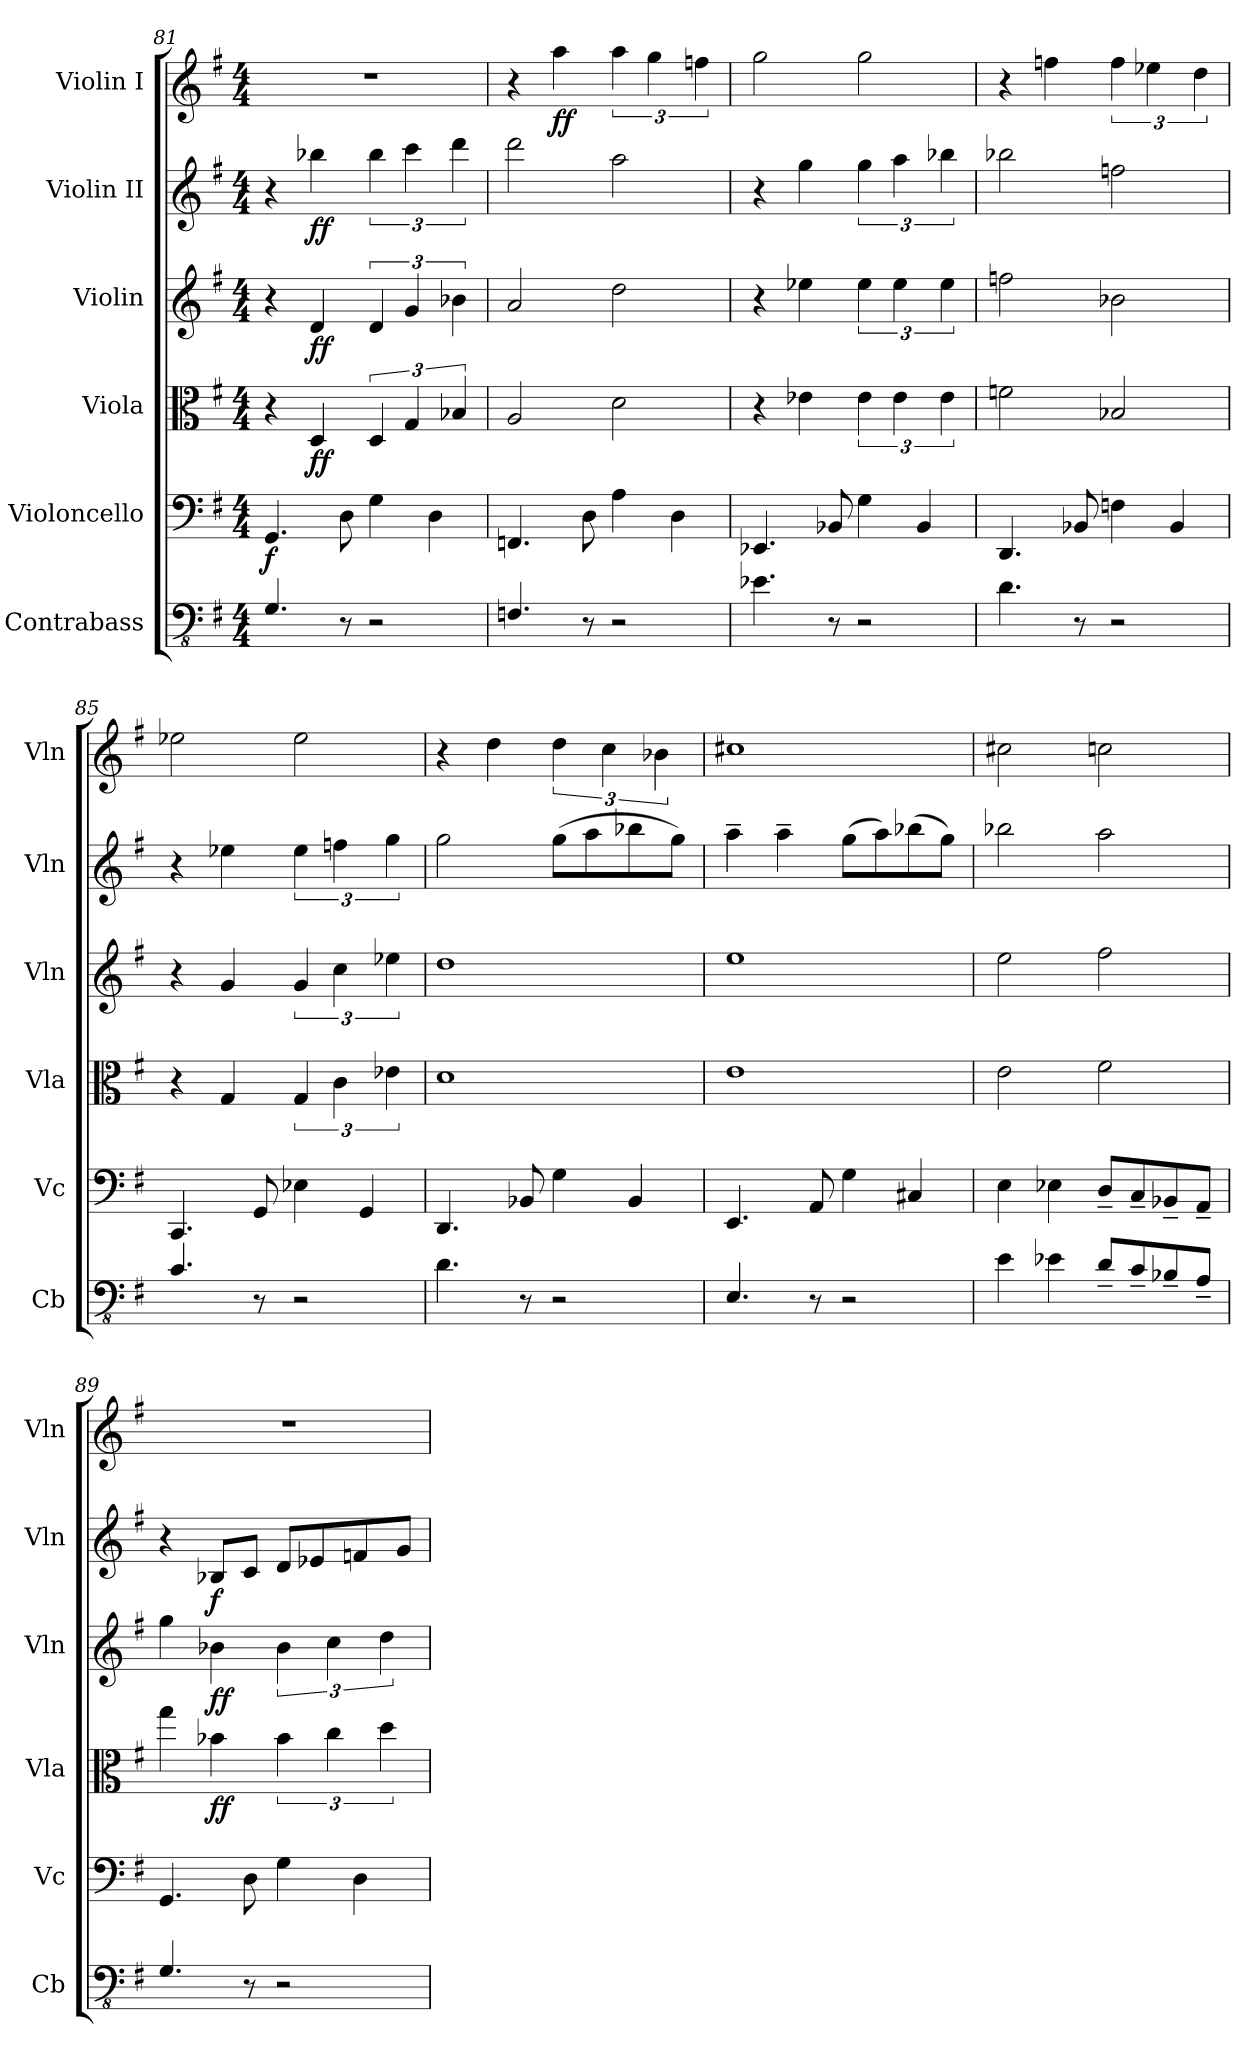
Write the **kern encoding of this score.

**kern	**kern	**dynam	**kern	**dynam	**kern	**dynam	**kern	**dynam	**kern	**dynam
*part6	*part5	*part5	*part4	*part4	*part3	*part3	*part2	*part2	*part1	*part1
*staff6	*staff5	*staff5	*staff4	*staff4	*staff3	*staff3	*staff2	*staff2	*staff1	*staff1
*I"Contrabass	*I"Violoncello	*	*I"Viola	*	*I"Violin	*	*I"Violin II	*	*I"Violin I	*
*I'Cb	*I'Vc	*	*I'Vla	*	*I'Vln	*	*I'Vln	*	*I'Vln	*
*clefFv4	*clefF4	*	*clefC3	*	*clefG2	*	*clefG2	*	*clefG2	*
*ITrd7c12	*	*	*	*	*	*	*	*	*	*
*k[f#]	*k[f#]	*	*k[f#]	*	*k[f#]	*	*k[f#]	*	*k[f#]	*
*M4/4	*M4/4	*	*M4/4	*	*M4/4	*	*M4/4	*	*M4/4	*
=81	=81	=81	=81	=81	=81	=81	=81	=81	=81	=81
!	!	!LO:DY:b	!	!	!	!	!	!	!	!
4.GGG/	4.GG/	f	4r	.	4r	.	4r	.	1r	.
!	!	!	!	!LO:DY:b	!	!LO:DY:b	!	!LO:DY:b	!	!
.	.	.	4D/	ff	4d/	ff	4bb-X\	ff	.	.
8r	8D\	.	.	.	.	.	.	.	.	.
2r	4G\	.	6D/	.	6d/	.	6bb-\	.	.	.
.	.	.	6G/	.	6g/	.	6ccc\	.	.	.
.	4D\	.	.	.	.	.	.	.	.	.
.	.	.	6B-X/	.	6b-X\	.	6ddd\	.	.	.
=82	=82	=82	=82	=82	=82	=82	=82	=82	=82	=82
4.FFFn/	4.FFn/	.	2A/	.	2a/	.	2ddd\	.	4r	.
!	!	!	!	!	!	!	!	!	!	!LO:DY:b
.	.	.	.	.	.	.	.	.	4aa\	ff
8r	8D\	.	.	.	.	.	.	.	.	.
2r	4A\	.	2d\	.	2dd\	.	2aa\	.	6aa\	.
.	.	.	.	.	.	.	.	.	6gg\	.
.	4D\	.	.	.	.	.	.	.	.	.
.	.	.	.	.	.	.	.	.	6ffn\	.
!!LO:PB:g=z
=83	=83	=83	=83	=83	=83	=83	=83	=83	=83	=83
4.EE-X\	4.EE-X/	.	4r	.	4r	.	4r	.	2gg\	.
.	.	.	4e-X\	.	4ee-X\	.	4gg\	.	.	.
8r	8BB-X/	.	.	.	.	.	.	.	.	.
2r	4G\	.	6e-\	.	6ee-\	.	6gg\	.	2gg\	.
.	.	.	6e-\	.	6ee-\	.	6aa\	.	.	.
.	4BB-/	.	.	.	.	.	.	.	.	.
.	.	.	6e-\	.	6ee-\	.	6bb-X\	.	.	.
=84	=84	=84	=84	=84	=84	=84	=84	=84	=84	=84
4.DD\	4.DD/	.	2fn\	.	2ffn\	.	2bb-X\	.	4r	.
.	.	.	.	.	.	.	.	.	4ffn\	.
8r	8BB-X/	.	.	.	.	.	.	.	.	.
2r	4Fn\	.	2B-X/	.	2b-X\	.	2ffn\	.	6ff\	.
.	.	.	.	.	.	.	.	.	6ee-X\	.
.	4BB-/	.	.	.	.	.	.	.	.	.
.	.	.	.	.	.	.	.	.	6dd\	.
=85	=85	=85	=85	=85	=85	=85	=85	=85	=85	=85
4.CC/	4.CC/	.	4r	.	4r	.	4r	.	2ee-X\	.
.	.	.	4G/	.	4g/	.	4ee-X\	.	.	.
8r	8GG/	.	.	.	.	.	.	.	.	.
2r	4E-X\	.	6G/	.	6g/	.	6ee-\	.	2ee-\	.
.	.	.	6c\	.	6cc\	.	6ffn\	.	.	.
.	4GG/	.	.	.	.	.	.	.	.	.
.	.	.	6e-X\	.	6ee-X\	.	6gg\	.	.	.
=86	=86	=86	=86	=86	=86	=86	=86	=86	=86	=86
4.DD\	4.DD/	.	1d	.	1dd	.	2gg\	.	4r	.
.	.	.	.	.	.	.	.	.	4dd\	.
8r	8BB-X/	.	.	.	.	.	.	.	.	.
2r	4G\	.	.	.	.	.	(>8gg\L	.	6dd\	.
.	.	.	.	.	.	.	8aa\	.	.	.
.	.	.	.	.	.	.	.	.	6cc\	.
.	4BB-/	.	.	.	.	.	8bb-X\	.	.	.
.	.	.	.	.	.	.	.	.	6b-X\	.
.	.	.	.	.	.	.	8gg\J)	.	.	.
!!LO:LB:g=z
=87	=87	=87	=87	=87	=87	=87	=87	=87	=87	=87
4.EEE/	4.EE/	.	1e	.	1ee	.	4aa~\	.	1cc#X	.
.	.	.	.	.	.	.	4aa~\	.	.	.
8r	8AA/	.	.	.	.	.	.	.	.	.
2r	4G\	.	.	.	.	.	(>8gg\L	.	.	.
.	.	.	.	.	.	.	8aa\)	.	.	.
.	4C#X/	.	.	.	.	.	(>8bb-X\	.	.	.
.	.	.	.	.	.	.	8gg\J)	.	.	.
=88	=88	=88	=88	=88	=88	=88	=88	=88	=88	=88
4EE\	4E\	.	2e\	.	2ee\	.	2bb-X\	.	2cc#X\	.
4EE-X\	4E-X\	.	.	.	.	.	.	.	.	.
8DD~/L	8D~/L	.	2f#\	.	2ff#\	.	2aa\	.	2ccn\	.
8CC~/	8C~/	.	.	.	.	.	.	.	.	.
8BBB-X~/	8BB-X~/	.	.	.	.	.	.	.	.	.
8AAA~/J	8AA~/J	.	.	.	.	.	.	.	.	.
=89	=89	=89	=89	=89	=89	=89	=89	=89	=89	=89
4.GGG/	4.GG/	.	4gg\	.	4gg\	.	4r	.	1r	.
!	!	!	!	!LO:DY:b	!	!LO:DY:b	!	!LO:DY:b	!	!
.	.	.	4b-X\	ff	4b-X\	ff	8B-X/L	f	.	.
8r	8D\	.	.	.	.	.	8c/J	.	.	.
2r	4G\	.	6b-\	.	6b-\	.	8d/L	.	.	.
.	.	.	.	.	.	.	8e-X/	.	.	.
.	.	.	6cc\	.	6cc\	.	.	.	.	.
.	4D\	.	.	.	.	.	8fn/	.	.	.
.	.	.	6dd\	.	6dd\	.	.	.	.	.
.	.	.	.	.	.	.	8g/J	.	.	.
=	=	=	=	=	=	=	=	=	=	=
*-	*-	*-	*-	*-	*-	*-	*-	*-	*-	*-
